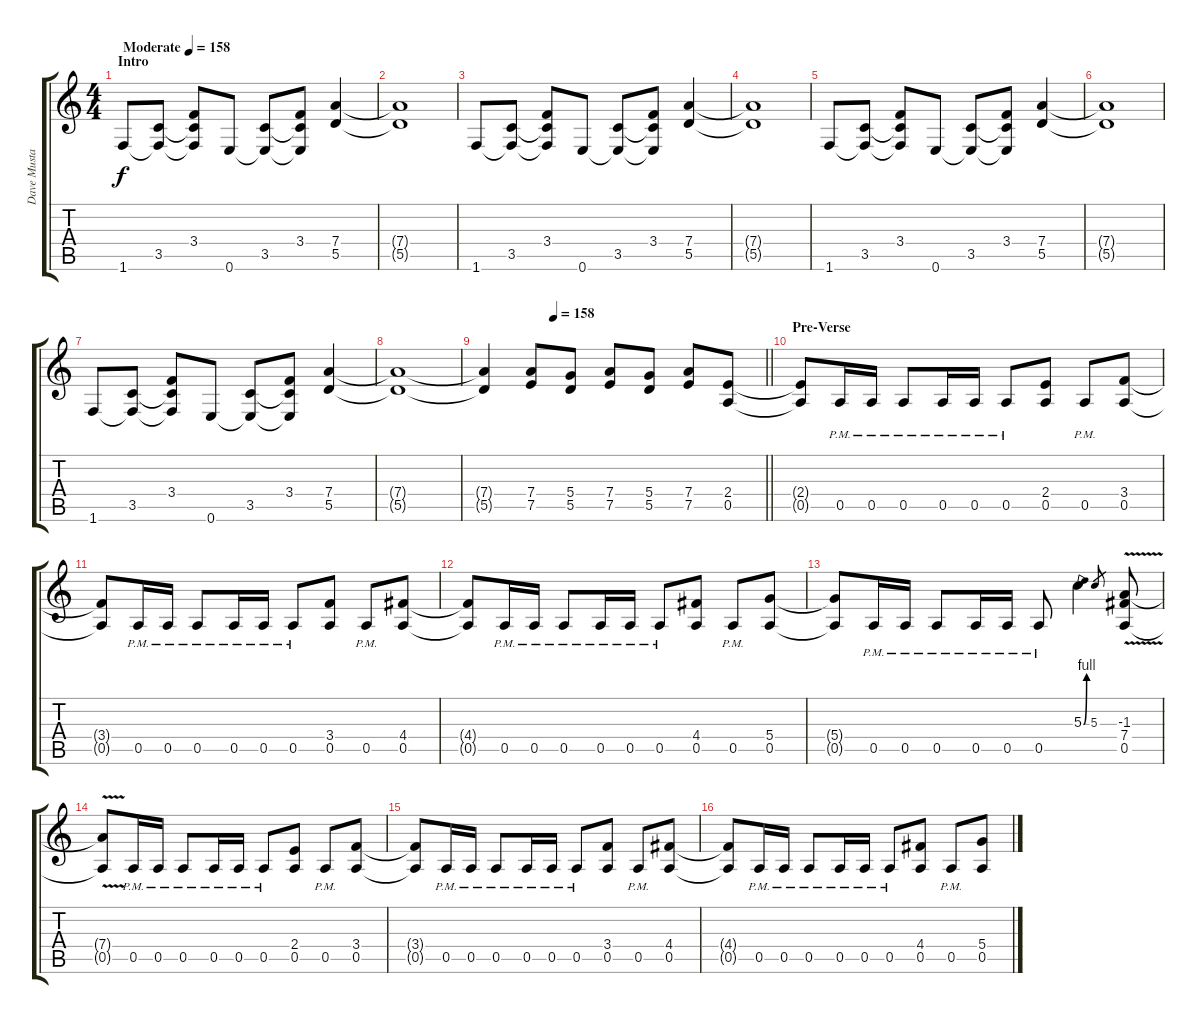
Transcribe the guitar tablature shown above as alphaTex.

\track ("Dave Mustaine" "Dave Musta") {instrument distortionguitar}
\staff {score tabs}
\tuning (E4 B3 G3 D3 A2 E2) {hide}
\ts (4 4)
\section ("" "Intro")
\tempo (158 "Moderate")
\tempo 130
\tempo (158 "Moderate")
\clef g2
\ks c
1.6.8{dy f instrument distortionguitar} (3.5 1.6{t}).8 (3.4 3.5{t} 1.6{t}).8 0.6.8 (3.5 0.6{t}).8 (3.4 3.5{t} 0.6{t}).8 (7.4 5.5).4 |
(7.4{t} 5.5{t}).1 |
1.6.8 (3.5 1.6{t}).8 (3.4 3.5{t} 1.6{t}).8 0.6.8 (3.5 0.6{t}).8 (3.4 3.5{t} 0.6{t}).8 (7.4 5.5).4 |
(7.4{t} 5.5{t}).1 |
1.6.8 (3.5 1.6{t}).8 (3.4 3.5{t} 1.6{t}).8 0.6.8 (3.5 0.6{t}).8 (3.4 3.5{t} 0.6{t}).8 (7.4 5.5).4 |
(7.4{t} 5.5{t}).1 |
1.6.8 (3.5 1.6{t}).8 (3.4 3.5{t} 1.6{t}).8 0.6.8 (3.5 0.6{t}).8 (3.4 3.5{t} 0.6{t}).8 (7.4 5.5).4 |
(7.4{t} 5.5{t}).1 |
\tempo (158 0.25)
\barLineRight lightlight
(7.4{t} 5.5{t}).4 (7.4 7.5).8 (5.4 5.5).8 (7.4 7.5).8 (5.4 5.5).8 (7.4 7.5).8 (2.4 0.5).8 |
\section ("" "Pre-Verse")
(2.4{t} 0.5{t}).8 0.5{pm}.16 0.5{pm}.16 0.5{pm}.8 0.5{pm}.16 0.5{pm}.16 0.5{pm}.8 (2.4 0.5).8 0.5{pm}.8 (3.4 0.5).8 |
(3.4{t} 0.5{t}).8 0.5{pm}.16 0.5{pm}.16 0.5{pm}.8 0.5{pm}.16 0.5{pm}.16 0.5{pm}.8 (3.4 0.5).8 0.5{pm}.8 (4.4 0.5).8 |
(4.4{t} 0.5{t}).8 0.5{pm}.16 0.5{pm}.16 0.5{pm}.8 0.5{pm}.16 0.5{pm}.16 0.5{pm}.8 (4.4 0.5).8 0.5{pm}.8 (5.4 0.5).8 |
(5.4{t} 0.5{t}).8 0.5{pm}.16 0.5{pm}.16 0.5{pm}.8 0.5{pm}.16 0.5{pm}.16 0.5{pm}.8 5.3{be (bend 0 0 60 4)}.4 5.3.8{gr} (-1.3 7.4{v} 0.5{v}).8 |
(7.4{v t} 0.5{v t}).8 0.5{pm}.16 0.5{pm}.16 0.5{pm}.8 0.5{pm}.16 0.5{pm}.16 0.5{pm}.8 (2.4 0.5).8 0.5{pm}.8 (3.4 0.5).8 |
(3.4{t} 0.5{t}).8 0.5{pm}.16 0.5{pm}.16 0.5{pm}.8 0.5{pm}.16 0.5{pm}.16 0.5{pm}.8 (3.4 0.5).8 0.5{pm}.8 (4.4 0.5).8 |
(4.4{t} 0.5{t}).8 0.5{pm}.16 0.5{pm}.16 0.5{pm}.8 0.5{pm}.16 0.5{pm}.16 0.5{pm}.8 (4.4 0.5).8 0.5{pm}.8 (5.4 0.5).8
